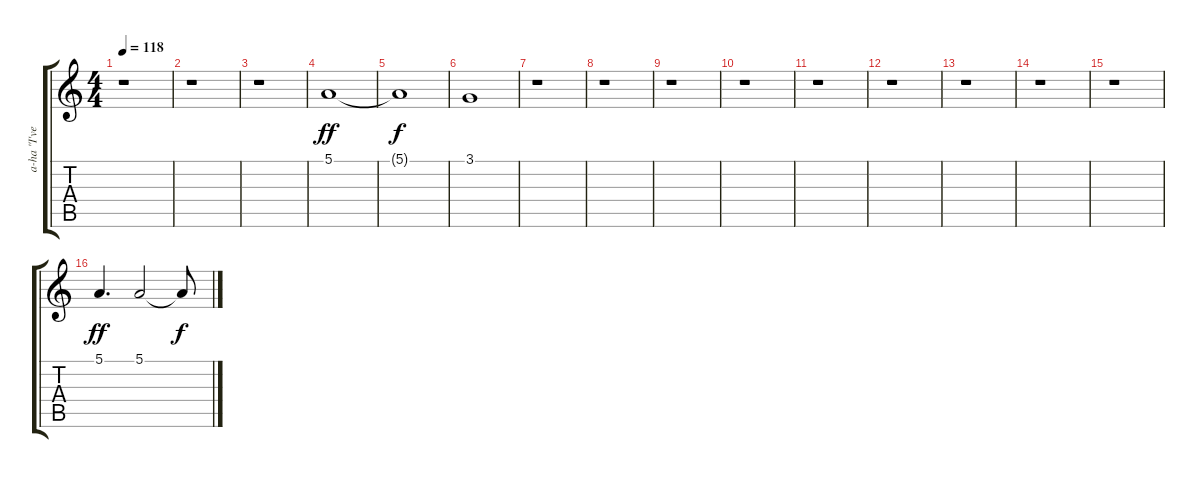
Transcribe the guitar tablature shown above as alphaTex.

\track ("a-ha \"I've Been Losing You" "a-ha \"I've") {instrument stringensemble1}
\staff {score tabs}
\tuning (E4 B3 G3 D3 A2 E2) {hide}
\ts (4 4)
\tempo 118
\clef g2
\ks c
r.1{dy f} |
r.1 |
r.1 |
5.1.1{dy ff} |
5.1{t}.1{dy f} |
3.1.1 |
r.1 |
r.1 |
r.1 |
r.1 |
r.1 |
r.1 |
r.1 |
r.1 |
r.1 |
5.1.4{d dy ff} 5.1.2 5.1{t}.8{dy f}
